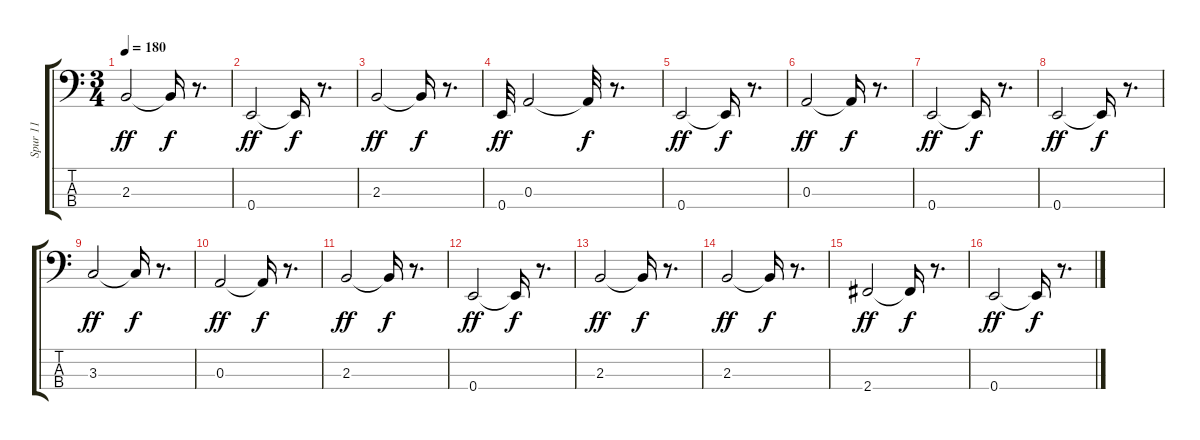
\track ("Spur 11" "Spur 11") {instrument electricbassfinger}
\staff {score tabs}
\tuning (G2 D2 A1 E1) {hide}
\ts (3 4)
\tempo 180
\clef f4
\ks c
2.3.2{dy ff} 2.3{t}.16{dy f} r.8{d} |
0.4.2{dy ff} 0.4{t}.16{dy f} r.8{d} |
2.3.2{dy ff} 2.3{t}.16{dy f} r.8{d} |
0.4.32{dy ff} 0.3.2 0.3{t}.32{dy f} r.8{d} |
0.4.2{dy ff} 0.4{t}.16{dy f} r.8{d} |
0.3.2{dy ff} 0.3{t}.16{dy f} r.8{d} |
0.4.2{dy ff} 0.4{t}.16{dy f} r.8{d} |
0.4.2{dy ff} 0.4{t}.16{dy f} r.8{d} |
3.3.2{dy ff} 3.3{t}.16{dy f} r.8{d} |
0.3.2{dy ff} 0.3{t}.16{dy f} r.8{d} |
2.3.2{dy ff} 2.3{t}.16{dy f} r.8{d} |
0.4.2{dy ff} 0.4{t}.16{dy f} r.8{d} |
2.3.2{dy ff} 2.3{t}.16{dy f} r.8{d} |
2.3.2{dy ff} 2.3{t}.16{dy f} r.8{d} |
2.4.2{dy ff} 2.4{t}.16{dy f} r.8{d} |
0.4.2{dy ff} 0.4{t}.16{dy f} r.8{d}
